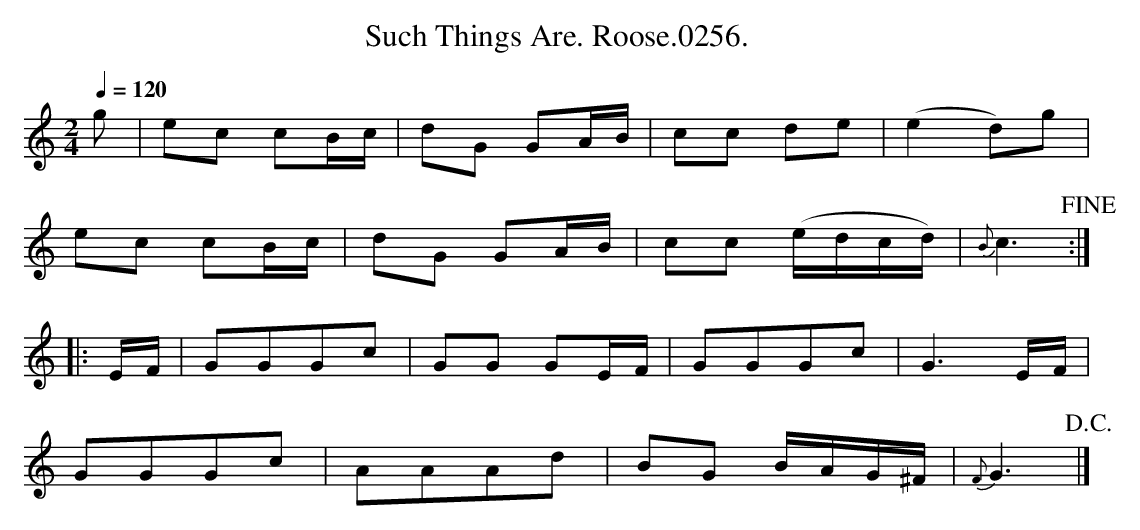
X:1
T:Such Things Are. Roose.0256.
M:2/4
L:1/8
Q:1/4=120
K:C clef=treble
g|ec cB/c/|dG GA/B/|cc de|(e2d)g|
ec cB/c/|dG GA/B/|cc (e/d/c/d/)|{B}c3!fine!:|
|:E/F/|GGGc|GG GE/F/|GGGc|G3 E/F/|
GGGc|AAAd|BG B/A/G/^F/|{F}G3!D.C.!|]
